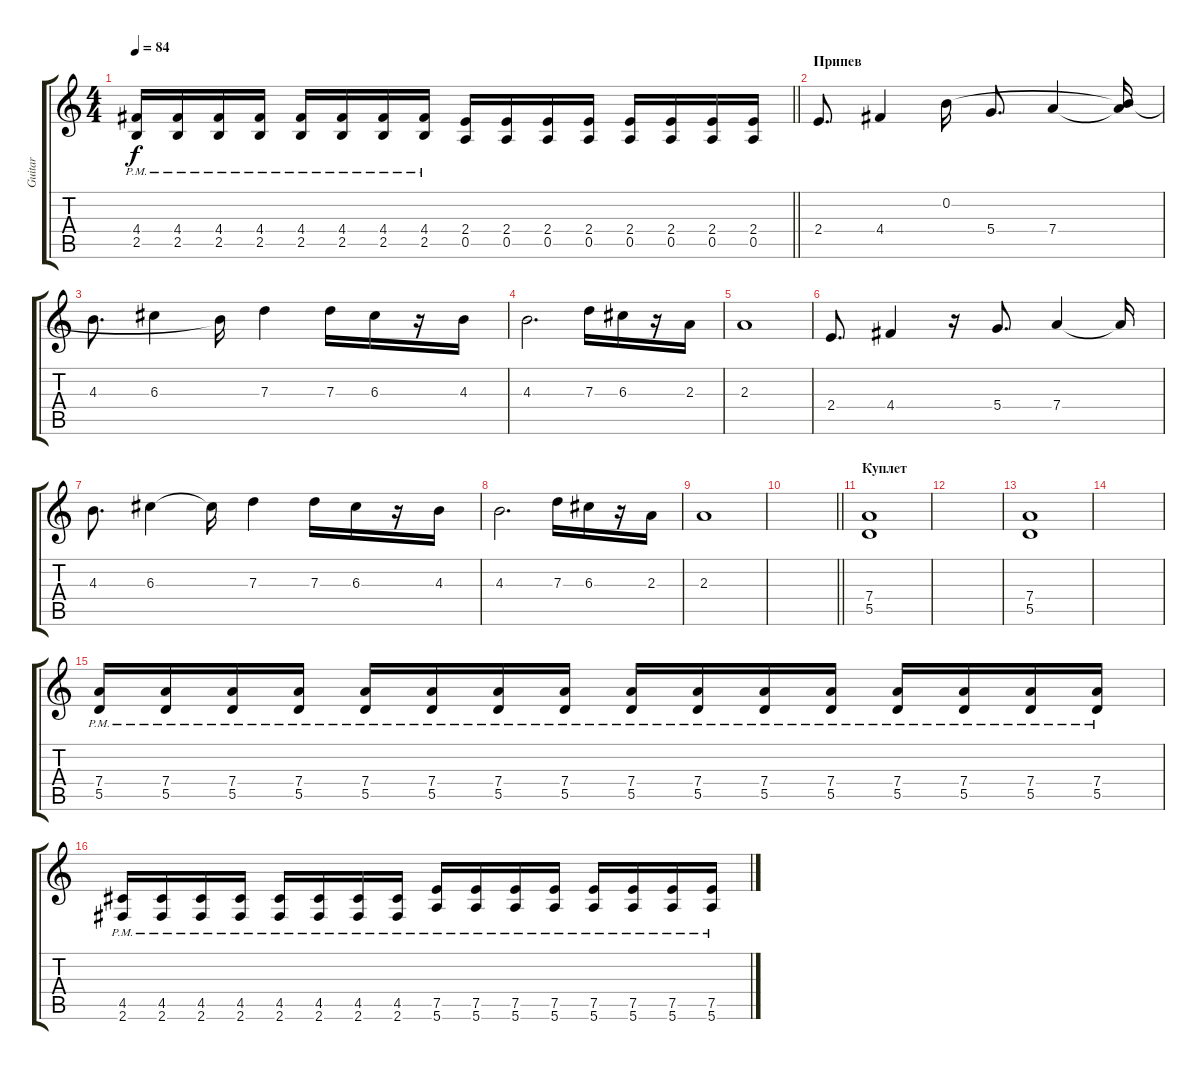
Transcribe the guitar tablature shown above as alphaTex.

\track ("Guitar" "Guitar") {instrument distortionguitar}
\staff {score tabs}
\tuning (E4 B3 G3 D3 A2 E2) {hide}
\ts (4 4)
\tempo 84
\clef g2
\barLineRight lightlight
\ks c
(4.4{pm} 2.5{pm}).16{dy f} (4.4{pm} 2.5{pm}).16 (4.4{pm} 2.5{pm}).16 (4.4{pm} 2.5{pm}).16 (4.4{pm} 2.5{pm}).16 (4.4{pm} 2.5{pm}).16 (4.4{pm} 2.5{pm}).16 (4.4{pm} 2.5{pm}).16 (2.4 0.5).16 (2.4 0.5).16 (2.4 0.5).16 (2.4 0.5).16 (2.4 0.5).16 (2.4 0.5).16 (2.4 0.5).16 (2.4 0.5).16 |
\section ("" "Припев")
2.4.8{d} 4.4.4 0.2.16 5.4.8{d} 7.4.4 (0.2{t} 7.4{t}).16 |
4.3.8{d} 6.3.4 0.2{t}.16 7.3.4 7.3.16 6.3.16 r.16 4.3.16 |
4.3.2{d} 7.3.16 6.3.16 r.16 2.3.16 |
2.3.1 |
2.4.8{d} 4.4.4 r.16 5.4.8{d} 7.4.4 7.4{t}.16 |
4.3.8{d} 6.3.4 6.3{t}.16 7.3.4 7.3.16 6.3.16 r.16 4.3.16 |
4.3.2{d} 7.3.16 6.3.16 r.16 2.3.16 |
2.3.1 |
\barLineRight lightlight
|
\section ("" "Куплет")
(7.4 5.5).1 |
|
(7.4 5.5).1 |
|
(7.4{pm} 5.5{pm}).16 (7.4{pm} 5.5{pm}).16 (7.4{pm} 5.5{pm}).16 (7.4{pm} 5.5{pm}).16 (7.4{pm} 5.5{pm}).16 (7.4{pm} 5.5{pm}).16 (7.4{pm} 5.5{pm}).16 (7.4{pm} 5.5{pm}).16 (7.4{pm} 5.5{pm}).16 (7.4{pm} 5.5{pm}).16 (7.4{pm} 5.5{pm}).16 (7.4{pm} 5.5{pm}).16 (7.4{pm} 5.5{pm}).16 (7.4{pm} 5.5{pm}).16 (7.4{pm} 5.5{pm}).16 (7.4{pm} 5.5{pm}).16 |
(4.5{pm} 2.6{pm}).16 (4.5{pm} 2.6{pm}).16 (4.5{pm} 2.6{pm}).16 (4.5{pm} 2.6{pm}).16 (4.5{pm} 2.6{pm}).16 (4.5{pm} 2.6{pm}).16 (4.5{pm} 2.6{pm}).16 (4.5{pm} 2.6{pm}).16 (7.5{pm} 5.6{pm}).16 (7.5{pm} 5.6{pm}).16 (7.5{pm} 5.6{pm}).16 (7.5{pm} 5.6{pm}).16 (7.5{pm} 5.6{pm}).16 (7.5{pm} 5.6{pm}).16 (7.5{pm} 5.6{pm}).16 (7.5{pm} 5.6{pm}).16
